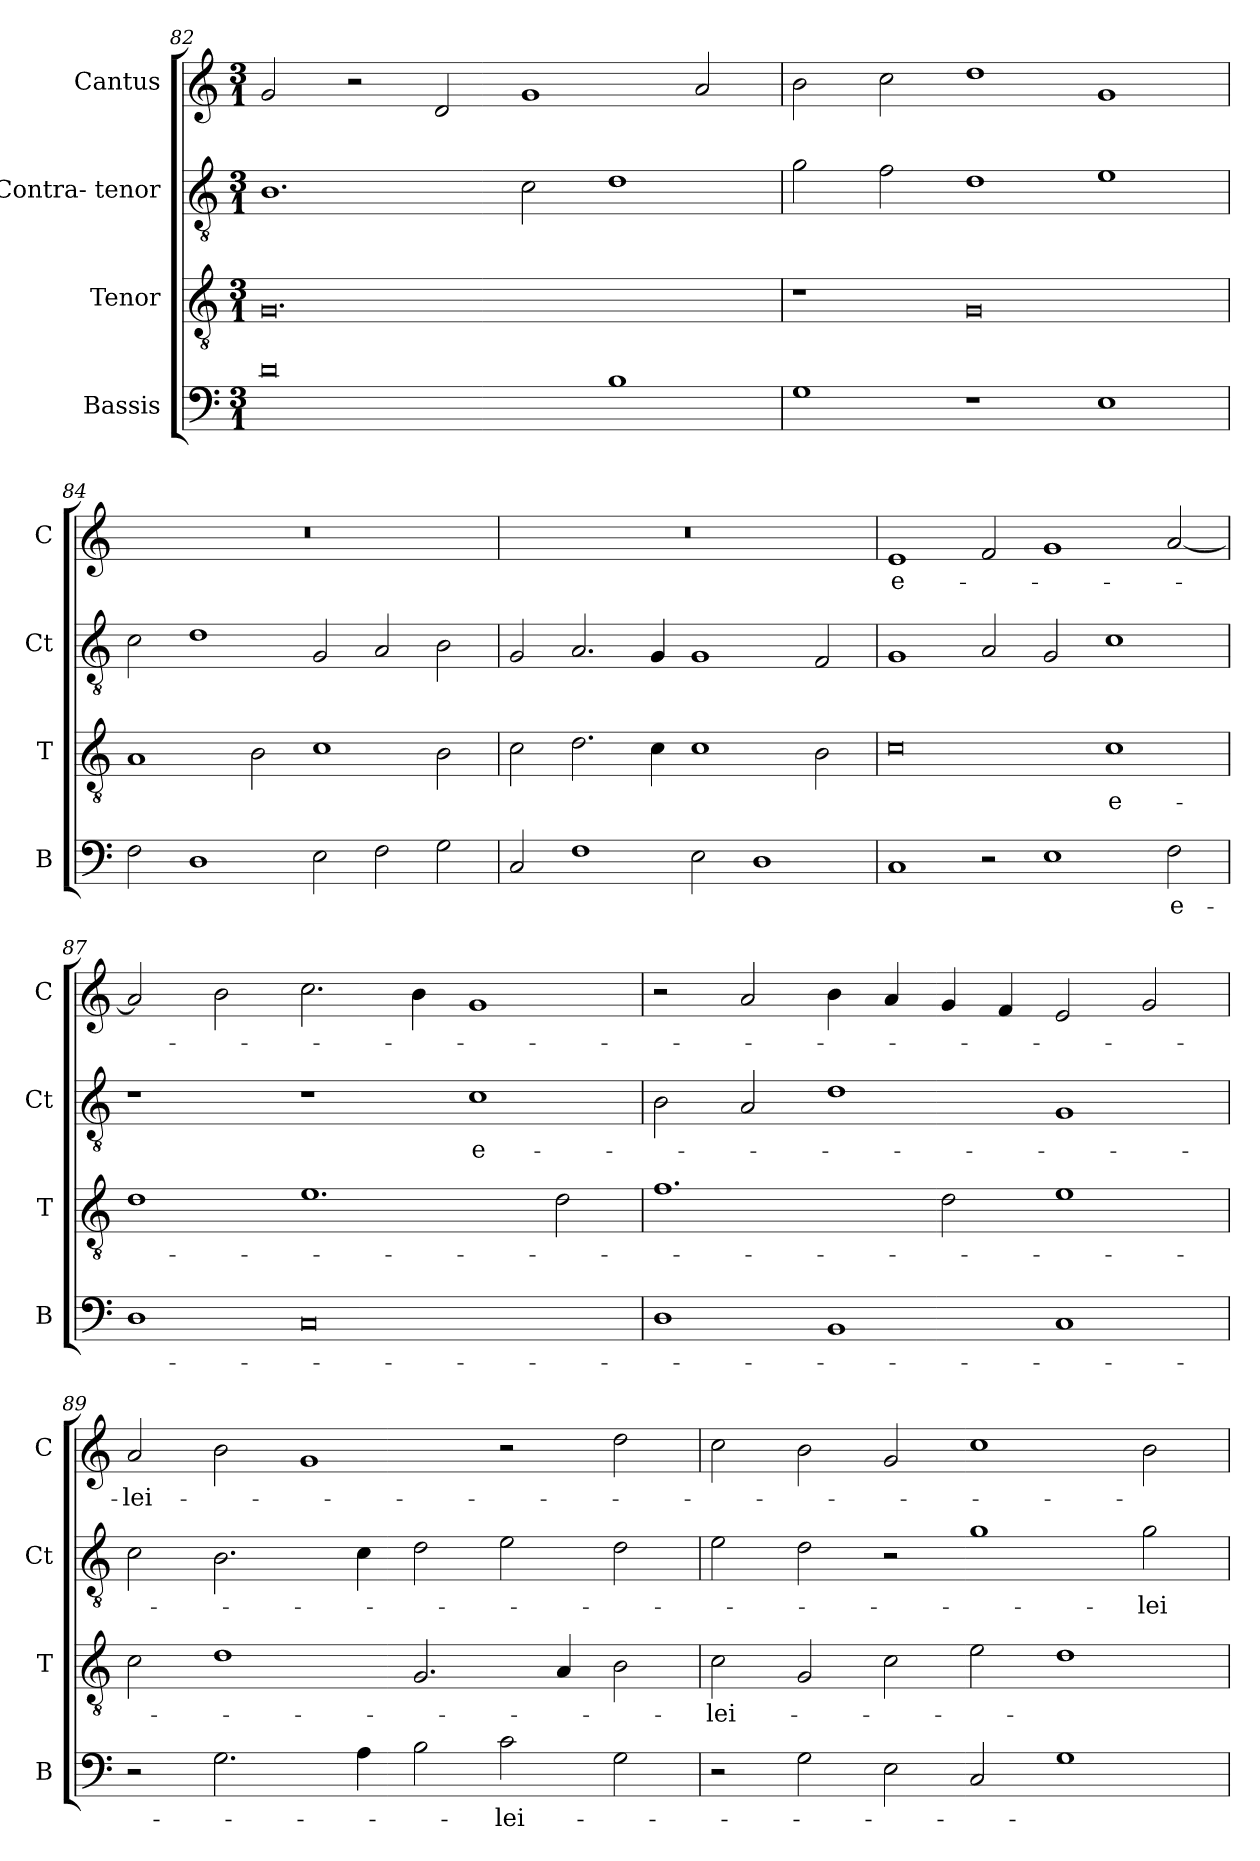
**kern	**text	**kern	**text	**kern	**text	**kern	**text
*part4	*part4	*part3	*part3	*part2	*part2	*part1	*part1
*staff4	*staff4	*staff3	*staff3	*staff2	*staff2	*staff1	*staff1
*I"Bassis	*	*I"Tenor	*	*I"Contra- tenor	*	*I"Cantus	*
*I'B	*	*I'T	*	*I'Ct	*	*I'C	*
*clefF4	*	*clefGv2	*	*clefGv2	*	*clefG2	*
*k[]	*	*k[]	*	*k[]	*	*k[]	*
*C:	*	*C:	*	*C:	*	*C:	*
*M3/1	*	*M3/1	*	*M3/1	*	*M3/1	*
=82	=82	=82	=82	=82	=82	=82	=82
0d	.	0.G	.	1.B	.	2g/	.
.	.	.	.	.	.	2r	.
.	.	.	.	.	.	2d/	.
.	.	.	.	2c\	.	1g	.
1B	.	.	.	1d	.	.	.
.	.	.	.	.	.	2a/	.
=83	=83	=83	=83	=83	=83	=83	=83
1G	.	1r	.	2g\	.	2b\	.
.	.	.	.	2f\	.	2cc\	.
1r	.	0G	.	1d	.	1dd	.
1E	.	.	.	1e	.	1g	.
=84	=84	=84	=84	=84	=84	=84	=84
2F\	.	1A	.	2c\	.	0.r	.
1D	.	.	.	1d	.	.	.
.	.	2B\	.	.	.	.	.
2E\	.	1c	.	2G/	.	.	.
2F\	.	.	.	2A/	.	.	.
2G\	.	2B\	.	2B\	.	.	.
=85	=85	=85	=85	=85	=85	=85	=85
2C/	.	2c\	.	2G/	.	0.r	.
1F	.	2.d\	.	2.A/	.	.	.
.	.	4c\	.	4G/	.	.	.
2E\	.	1c	.	1G	.	.	.
1D	.	.	.	.	.	.	.
.	.	2B\	.	2F/	.	.	.
!!LO:LB:g=z
=86	=86	=86	=86	=86	=86	=86	=86
!	!	!	!	!	!	!	!LO:LY:b
1C	.	0c	.	1G	.	1e	e-
2r	.	.	.	2A/	.	2f/	.
1E	.	.	.	2G/	.	1g	.
!	!	!	!LO:LY:b	!	!	!	!
.	.	1c	e-	1c	.	.	.
!	!LO:LY:b	!	!	!	!	!	!
2F\	e-	.	.	.	.	[2a/	.
=87	=87	=87	=87	=87	=87	=87	=87
1D	.	1d	.	1r	.	2a/]	.
.	.	.	.	.	.	2b\	.
0C	.	1.e	.	1r	.	2.cc\	.
.	.	.	.	.	.	4b\	.
!	!	!	!	!	!LO:LY:b	!	!
.	.	.	.	1c	e-	1g	.
.	.	2d\	.	.	.	.	.
=88	=88	=88	=88	=88	=88	=88	=88
1D	.	1.f	.	2B\	.	2r	.
.	.	.	.	2A/	.	2a/	.
1BB	.	.	.	1d	.	4b\	.
.	.	.	.	.	.	4a/	.
.	.	2d\	.	.	.	4g/	.
.	.	.	.	.	.	4f/	.
1C	.	1e	.	1G	.	2e/	.
.	.	.	.	.	.	2g/	.
=89	=89	=89	=89	=89	=89	=89	=89
!	!	!	!	!	!	!	!LO:LY:b
2r	.	2c\	.	2c\	.	2a/	-lei-
2.G\	.	1d	.	2.B\	.	2b\	.
.	.	.	.	.	.	1g	.
4A\	.	.	.	4c\	.	.	.
2B\	.	2.G/	.	2d\	.	.	.
!	!LO:LY:b	!	!	!	!	!	!
2c\	-lei-	.	.	2e\	.	2r	.
.	.	4A/	.	.	.	.	.
2G\	.	2B\	.	2d\	.	2dd\	.
=90	=90	=90	=90	=90	=90	=90	=90
!	!	!	!LO:LY:b	!	!	!	!
2r	.	2c\	-lei-	2e\	.	2cc\	.
2G\	.	2G/	.	2d\	.	2b\	.
2E\	.	2c\	.	2r	.	2g/	.
2C/	.	2e\	.	1g	.	1cc	.
1G	.	1d	.	.	.	.	.
!	!	!	!	!	!LO:LY:b	!	!
.	.	.	.	2g\	-lei-	2b\	.
=	=	=	=	=	=	=	=
*-	*-	*-	*-	*-	*-	*-	*-
